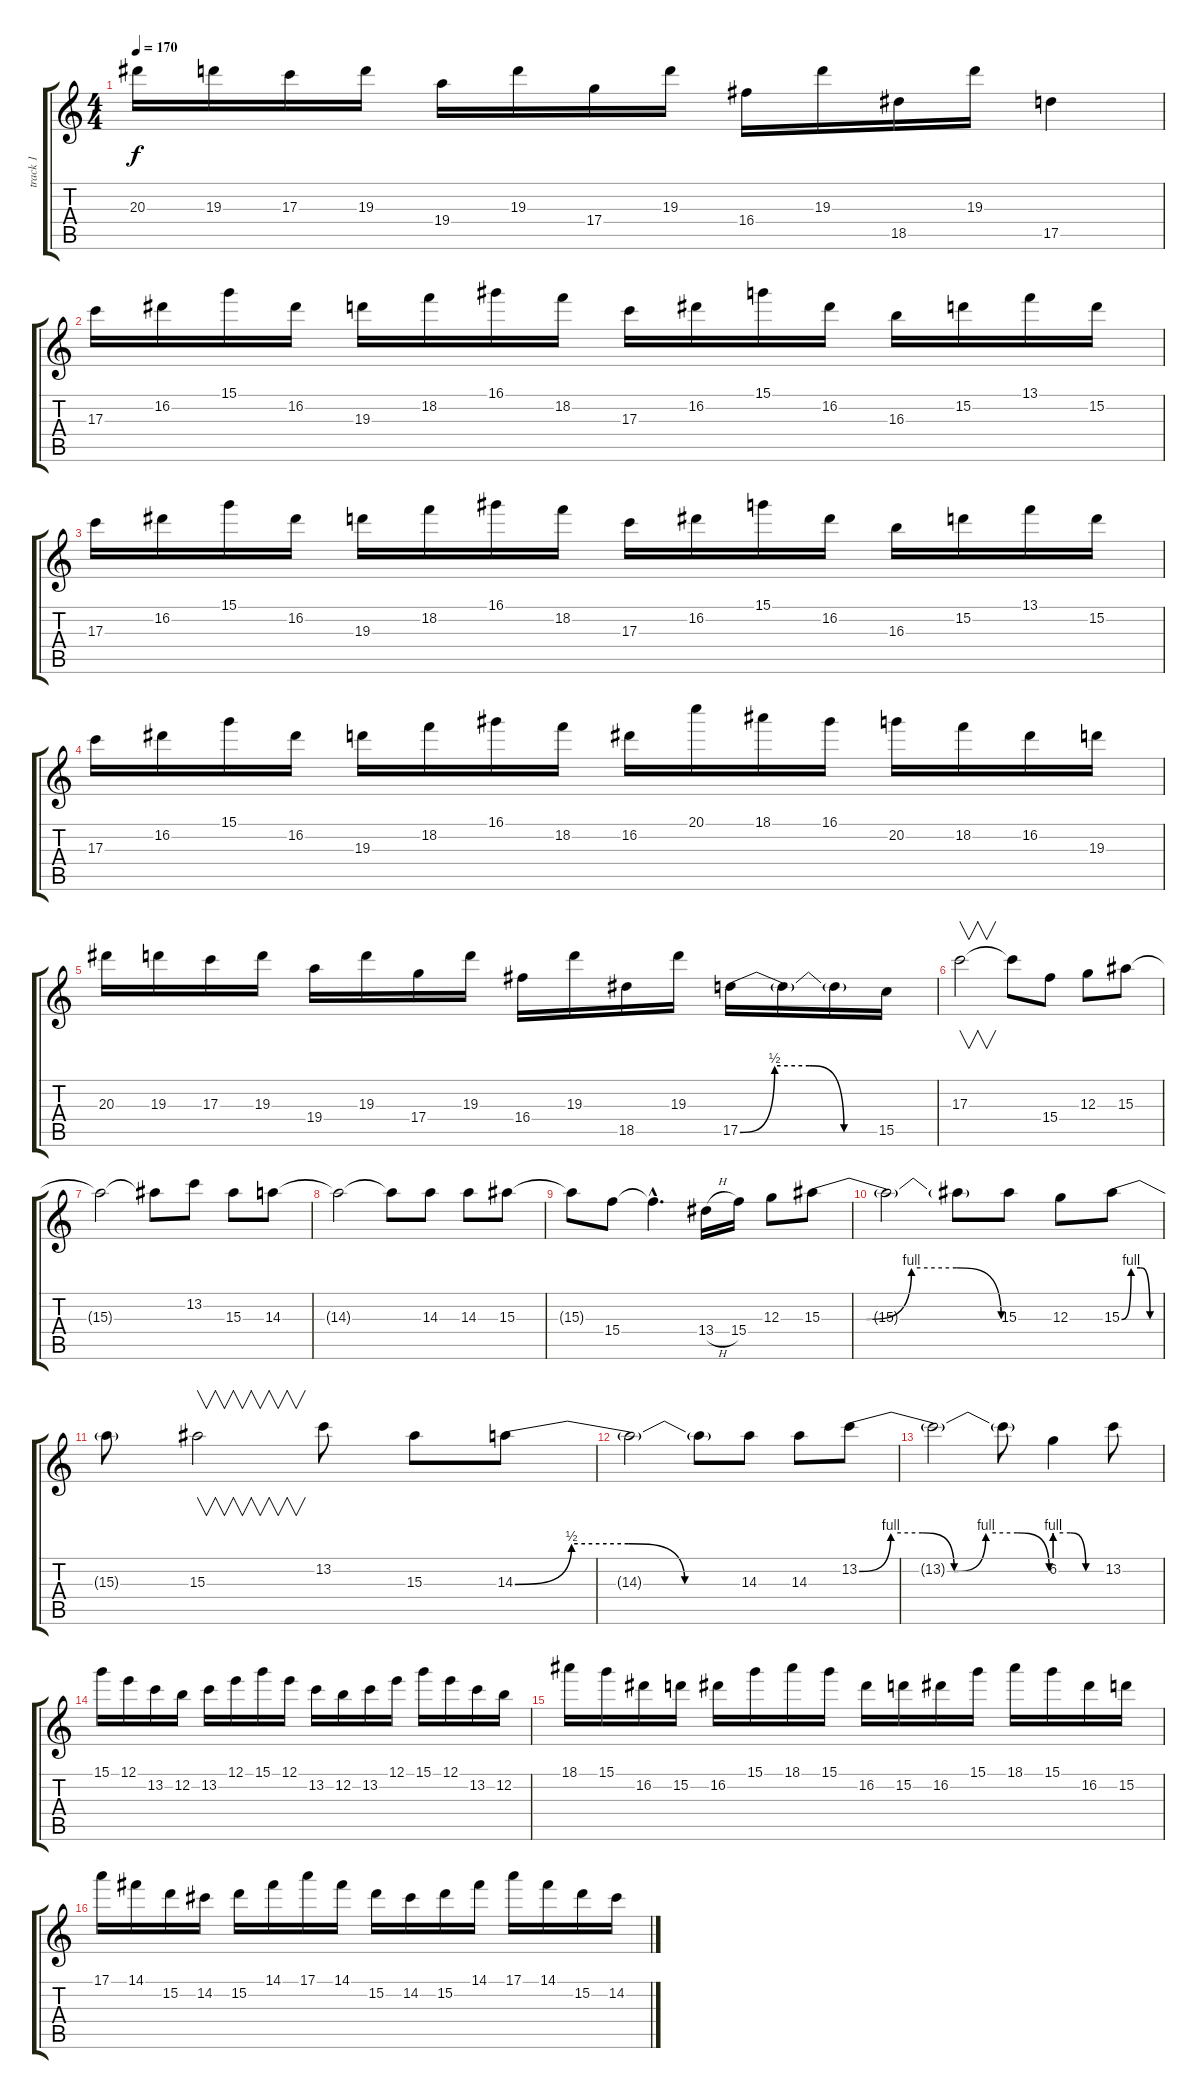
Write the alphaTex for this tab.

\track ("track 1" "track 1") {instrument distortionguitar}
\staff {score tabs}
\tuning (E4 B3 G3 D3 A2 E2) {hide}
\ts (4 4)
\tempo 170
\clef g2
\ks c
20.3.16{dy f} 19.3.16 17.3.16 19.3.16 19.4.16 19.3.16 17.4.16 19.3.16 16.4.16 19.3.16 18.5.16 19.3.16 17.5.4 |
17.3.16 16.2.16 15.1.16 16.2.16 19.3.16 18.2.16 16.1.16 18.2.16 17.3.16 16.2.16 15.1.16 16.2.16 16.3.16 15.2.16 13.1.16 15.2.16 |
17.3.16 16.2.16 15.1.16 16.2.16 19.3.16 18.2.16 16.1.16 18.2.16 17.3.16 16.2.16 15.1.16 16.2.16 16.3.16 15.2.16 13.1.16 15.2.16 |
17.3.16 16.2.16 15.1.16 16.2.16 19.3.16 18.2.16 16.1.16 18.2.16 16.2.16 20.1.16 18.1.16 16.1.16 20.2.16 18.2.16 16.2.16 19.3.16 |
20.3.16 19.3.16 17.3.16 19.3.16 19.4.16 19.3.16 17.4.16 19.3.16 16.4.16 19.3.16 18.5.16 19.3.16 17.5{be (custom 0 0 15 2 30 2 45 0 60 0)}.16 17.5{t}.16 17.5{t}.16 15.5.16 |
17.3.2{v} 17.3{t}.8 15.4.8 12.3.8 15.3.8 |
15.3{t}.2 15.3{t}.8 13.2.8 15.3.8 14.3.8 |
14.3{t}.2 14.3{t}.8 14.3.8 14.3.8 15.3.8 |
15.3{t}.8 15.4.8 15.4{hac t}.4{d} 13.4{h}.16 15.4.16 12.3.8 15.3{be (custom 0 0 15 0 30 4 45 4 60 0)}.8 |
15.3{t}.2 15.3{t}.8 15.3.8 12.3.8 15.3{be (custom 0 0 15 4 30 4 45 0 60 0)}.8 |
15.3{t}.8 15.3.2{v} 13.2.8 15.3.8 14.3{be (custom 0 0 15 2 30 2 45 0 60 0)}.8 |
14.3{t}.2 14.3{t}.8 14.3.8 14.3.8 13.2{be (custom 0 0 10 4 20 4 30 0 40 4 50 4 60 0)}.8 |
13.2{t}.2 13.2{t}.8 6.2{be (custom 0 4 20 4 40 0 60 0)}.4 13.2.8 |
15.1.16 12.1.16 13.2.16 12.2.16 13.2.16 12.1.16 15.1.16 12.1.16 13.2.16 12.2.16 13.2.16 12.1.16 15.1.16 12.1.16 13.2.16 12.2.16 |
18.1.16 15.1.16 16.2.16 15.2.16 16.2.16 15.1.16 18.1.16 15.1.16 16.2.16 15.2.16 16.2.16 15.1.16 18.1.16 15.1.16 16.2.16 15.2.16 |
17.1.16 14.1.16 15.2.16 14.2.16 15.2.16 14.1.16 17.1.16 14.1.16 15.2.16 14.2.16 15.2.16 14.1.16 17.1.16 14.1.16 15.2.16 14.2.16
